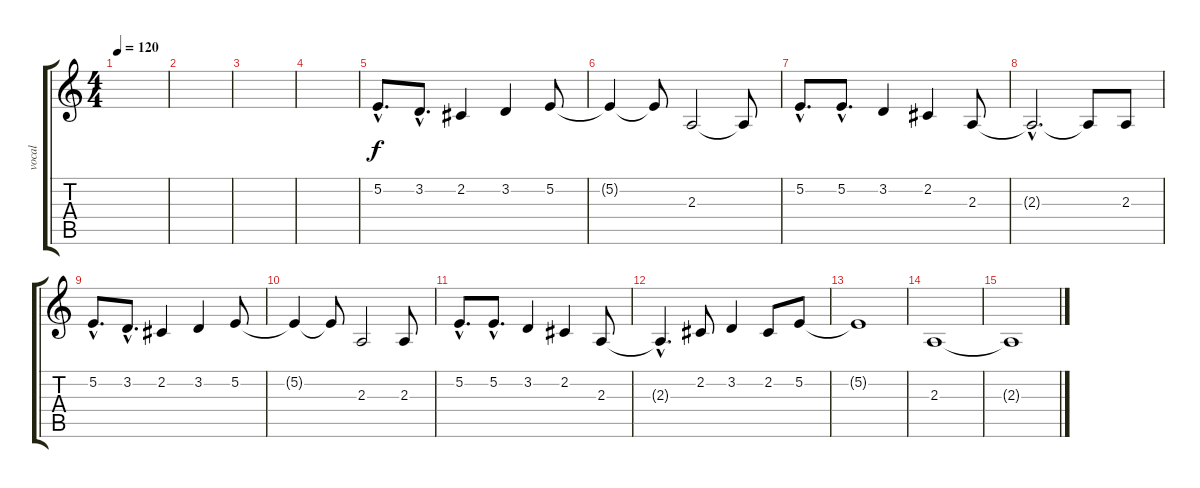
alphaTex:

\track ("vocal" "vocal") {instrument lead8bassandlead}
\staff {score tabs}
\tuning (E4 B3 G3 D3 A2 E2) {hide}
\ts (4 4)
\tempo 120
\clef g2
\ks c
|
|
|
|
5.2{hac}.8{d} 3.2{hac}.8{d} 2.2.4 3.2.4 5.2.8 |
5.2{t}.4 5.2{t}.8 2.3.2 2.3{t}.8 |
5.2{hac}.8{d} 5.2{hac}.8{d} 3.2.4 2.2.4 2.3.8 |
2.3{hac t}.2{d} 2.3{t}.8 2.3.8 |
5.2{hac}.8{d} 3.2{hac}.8{d} 2.2.4 3.2.4 5.2.8 |
5.2{t}.4 5.2{t}.8 2.3.2 2.3.8 |
5.2{hac}.8{d} 5.2{hac}.8{d} 3.2.4 2.2.4 2.3.8 |
2.3{hac t}.4{d} 2.2.8 3.2.4 2.2.8 5.2.8 |
5.2{t}.1 |
2.3.1 |
2.3{t}.1
